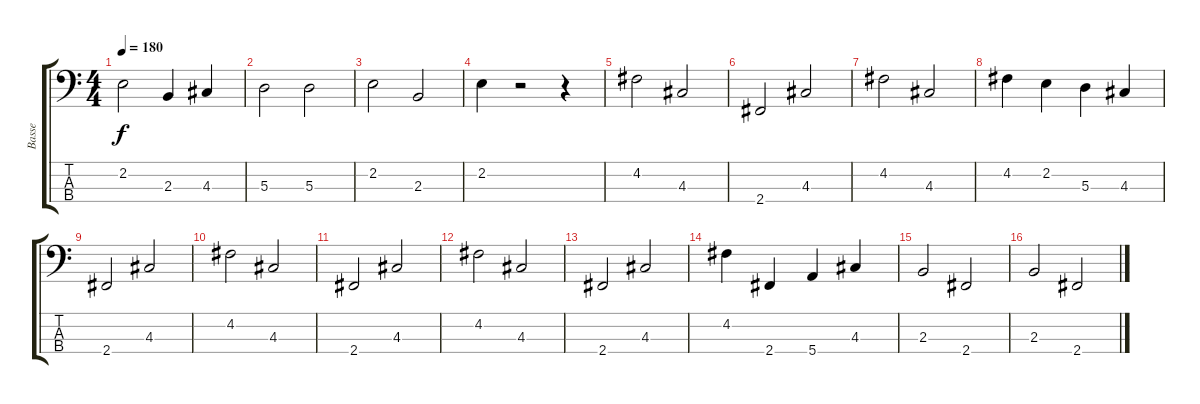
\track ("Basse" "Basse") {instrument electricbassfinger}
\staff {score tabs}
\tuning (G2 D2 A1 E1) {hide}
\ts (4 4)
\tempo 180
\clef f4
\ks c
2.2.2{dy f} 2.3.4 4.3.4 |
5.3.2 5.3.2 |
2.2.2 2.3.2 |
2.2.4 r.2 r.4 |
4.2.2 4.3.2 |
2.4.2 4.3.2 |
4.2.2 4.3.2 |
4.2.4 2.2.4 5.3.4 4.3.4 |
2.4.2 4.3.2 |
4.2.2 4.3.2 |
2.4.2 4.3.2 |
4.2.2 4.3.2 |
2.4.2 4.3.2 |
4.2.4 2.4.4 5.4.4 4.3.4 |
2.3.2 2.4.2 |
2.3.2 2.4.2
